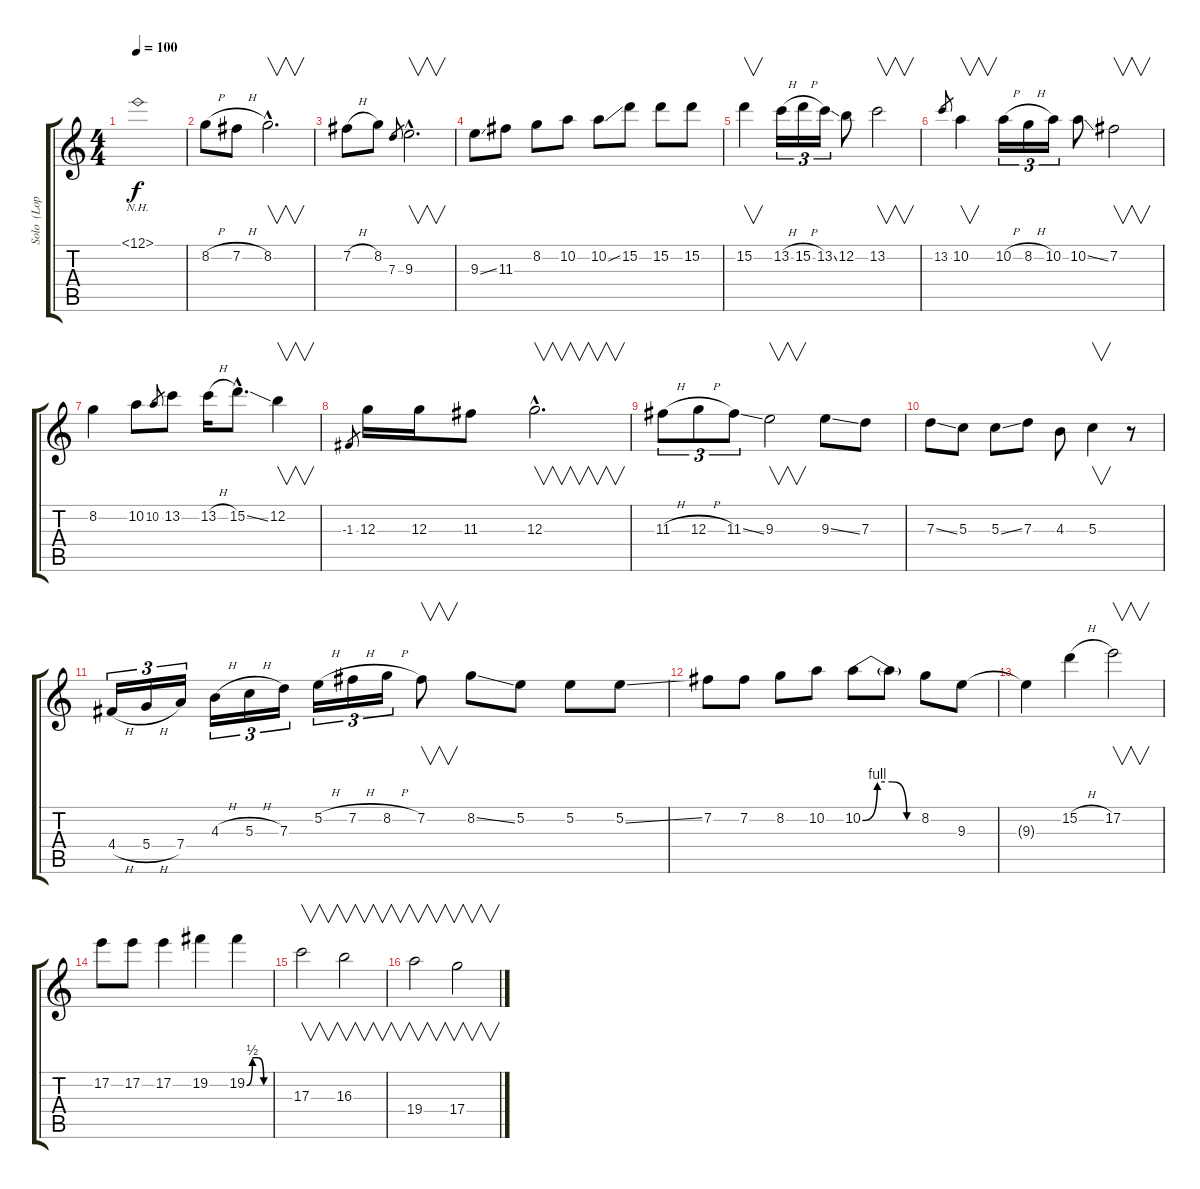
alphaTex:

\track ("Solo  (Lopakka)" "Solo  (Lop") {instrument overdrivenguitar}
\staff {score tabs}
\tuning (E4 B3 G3 D3 A2 E2) {hide}
\ts (4 4)
\tempo 100
\clef g2
\ks c
12.1{nh}.1{dy f} |
8.2{h}.8 7.2{h}.8 8.2{hac}.2{v d} |
7.2{h}.8 8.2.8 7.3.8{gr} 9.3{hac}.2{v d} |
9.3{ss}.8 11.3.8 8.2.8 10.2.8 10.2{ss}.8 15.2.8 15.2.8 15.2.8 |
15.2.4{v} 13.2{h}.16{tu (3 2)} 15.2{h}.16{tu (3 2)} 13.2{ss}.16{tu (3 2)} 12.2.8 13.2.2{v} |
13.2.8{gr} 10.2.4{v} 10.2{h}.16{tu (3 2)} 8.2{h}.16{tu (3 2)} 10.2.16{tu (3 2)} 10.2{ss}.8 7.2.2{v} |
8.2.4 10.2.8 10.2.8{gr} 13.2.8 13.2{h}.16 15.2{ss hac}.8{d} 12.2.4{v} |
-1.3.8{gr} 12.3.16 12.3.16 11.3.8 12.3{hac}.2{v d} |
11.3{h}.8{tu (3 2)} 12.3{h}.8{tu (3 2)} 11.3{ss}.8{tu (3 2)} 9.3.2{v} 9.3{ss}.8 7.3.8 |
7.3{ss}.8 5.3.8 5.3{ss}.8 7.3.8 4.3.8 5.3.4{v} r.8 |
4.4{h}.16{tu (3 2)} 5.4{h}.16{tu (3 2)} 7.4.16{tu (3 2)} 4.3{h}.16{tu (3 2)} 5.3{h}.16{tu (3 2)} 7.3.16{tu (3 2)} 5.2{h}.16{tu (3 2)} 7.2{h}.16{tu (3 2)} 8.2{h}.16{tu (3 2)} 7.2.8{v} 8.2{ss}.8 5.2.8 5.2.8 5.2{ss}.8 |
7.2.8 7.2.8 8.2.8 10.2.8 10.2{be (custom 0 0 15 4 30 4 45 0 60 0)}.8 10.2{t}.8 8.2.8 9.3.8 |
9.3{t}.4 15.2{h}.4 17.2.2{v} |
17.2.8 17.2.8 17.2.4 19.2.4 19.2{be (custom 0 0 15 2 30 2 45 0 60 0)}.4 |
17.3.2{v} 16.3.2{v} |
19.4.2{v} 17.4.2{v}
